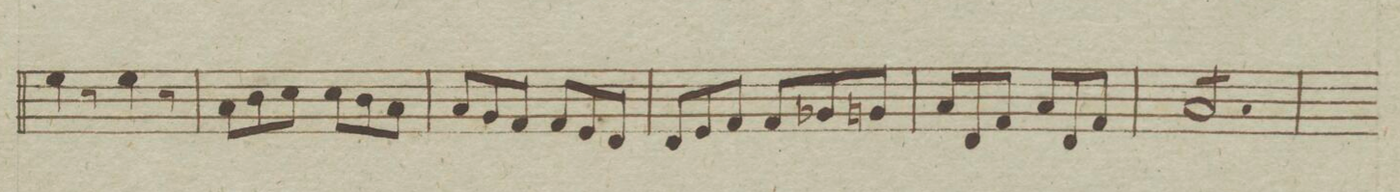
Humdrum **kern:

**kern	**dynam
*I"Viola	*
*clefC3	*
*k[b-e-]	*
*met(c)	*
*M6/8	*
4f\	.
8r	.
4f\	.
8r	.
=215	=215
8B-\L	.
8c\	.
8d\J	.
8d\L	.
8c\	.
8B-\J	.
=216	=216
8B-/L	.
8A/	.
8G/J	.
8G/L	.
8F/	.
8E-/J	.
=217	=217
8E-/L	.
8F/	.
8G/J	.
8G/L	.
8A-X/	.
8An/J	.
=218	=218
8B-/L	.
8E-/	.
8G/J	.
8B-/L	.
8E-/	.
8G/J	.
=219	=219
*tremolo	*
8B-/L	.
8B-/	.
8B-/	.
8B-/	.
8B-/	.
8B-/J	.
*Xtremolo	*
=220	=220
*-	*-
